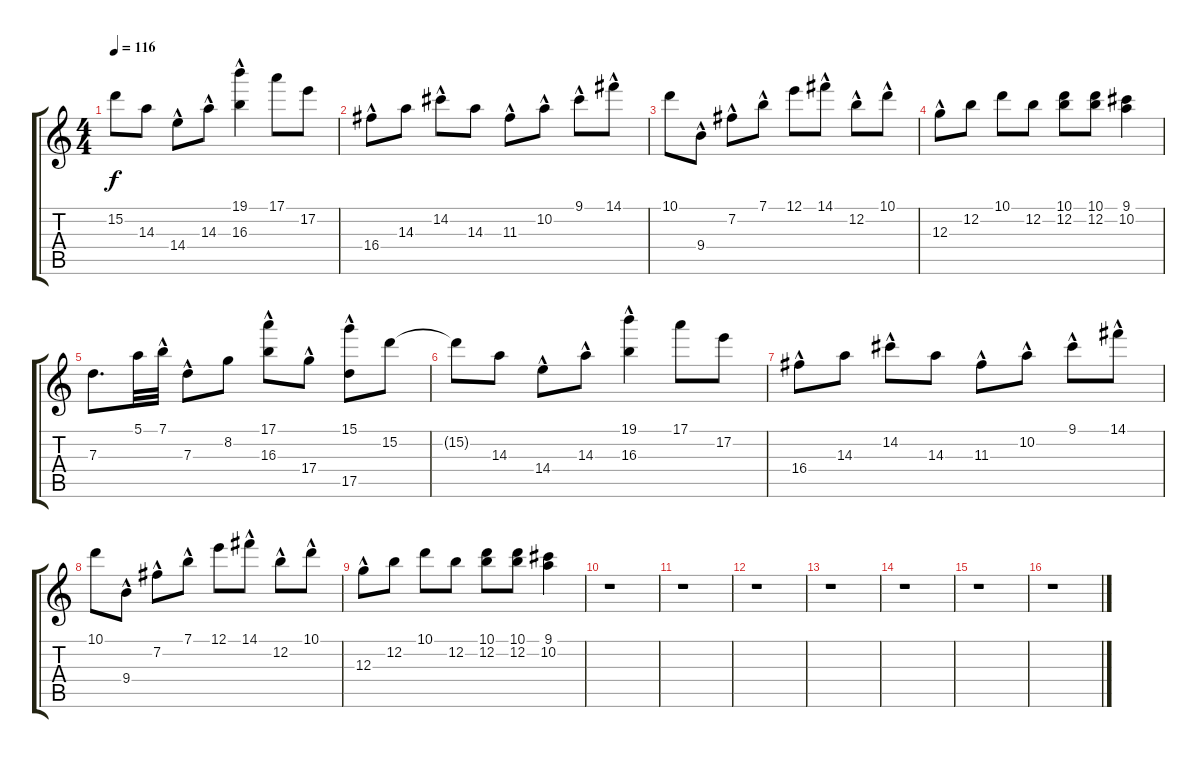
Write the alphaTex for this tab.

\track "" {instrument acousticguitarsteel}
\staff {score tabs}
\tuning (E4 B3 G3 D3 A2 E2) {hide}
\ts (4 4)
\tempo 116
\clef g2
\ks c
15.2{t}.8{dy f} 14.3.8 14.4{hac}.8 14.3{hac}.8 (19.1{hac} 16.3{hac}).4 17.1.8 17.2.8 |
16.4{hac}.8 14.3.8 14.2{hac}.8 14.3.8 11.3{hac}.8 10.2{hac}.8 9.1{hac}.8 14.1{hac}.8 |
10.1.8 9.4{hac}.8 7.2{hac}.8 7.1{hac}.8 12.1.8 14.1{hac}.8 12.2{hac}.8 10.1{hac}.8 |
12.3{hac}.8 12.2.8 10.1.8 12.2.8 (10.1 12.2).8 (10.1 12.2).8 (9.1 10.2).4 |
7.3.8{d} 5.1.32 7.1{hac}.32 7.3{hac}.8 8.2.8 (17.1 16.3{hac}).8 17.4{hac}.8 (15.1 17.5{hac}).8 15.2.8 |
15.2{t}.8 14.3.8 14.4{hac}.8 14.3{hac}.8 (19.1{hac} 16.3{hac}).4 17.1.8 17.2.8 |
16.4{hac}.8 14.3.8 14.2{hac}.8 14.3.8 11.3{hac}.8 10.2{hac}.8 9.1{hac}.8 14.1{hac}.8 |
10.1.8 9.4{hac}.8 7.2{hac}.8 7.1{hac}.8 12.1.8 14.1{hac}.8 12.2{hac}.8 10.1{hac}.8 |
12.3{hac}.8 12.2.8 10.1.8 12.2.8 (10.1 12.2).8 (10.1 12.2).8 (9.1 10.2).4 |
r.1 |
r.1 |
r.1 |
r.1 |
r.1 |
r.1 |
r.1
